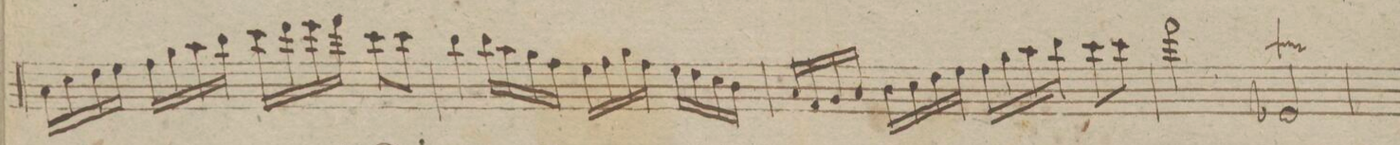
**kern	**dynam
*I"Violino Principal	*
*clefG2	*
*k[b-]	*
*met(c|)	*
*M2/2	*
16a\LL	.
16cc\	.
16dd\	.
16ee\JJ	.
16ff\LL	.
16gg\	.
16aa\	.
16bb-\JJ	.
16ccc\LL	.
16ddd\	.
16eee\	.
16fff\JJ	.
8ccc\L	.
8ccc\J	.
=11	=11
4bb-\	.
16bb-\LL	.
16aa\	.
16gg\	.
16ff\JJ	.
16ee\LL	.
16ff\	.
16gg\	.
16ff\JJ	.
16ee\LL	.
16dd\	.
16cc\	.
16b-\JJ	.
=12	=12
16a/LL	.
16f/	.
16g/	.
16a/JJ	.
16b-\LL	.
16cc\	.
16dd\	.
16ee\JJ	.
16ff\LL	.
16gg\	.
16aa\	.
16bb-\JJ	.
8ccc\L	.
8ccc\J	.
=13	=13
2fff\	.
2e-XT/	.
=14	=14
*-	*-
